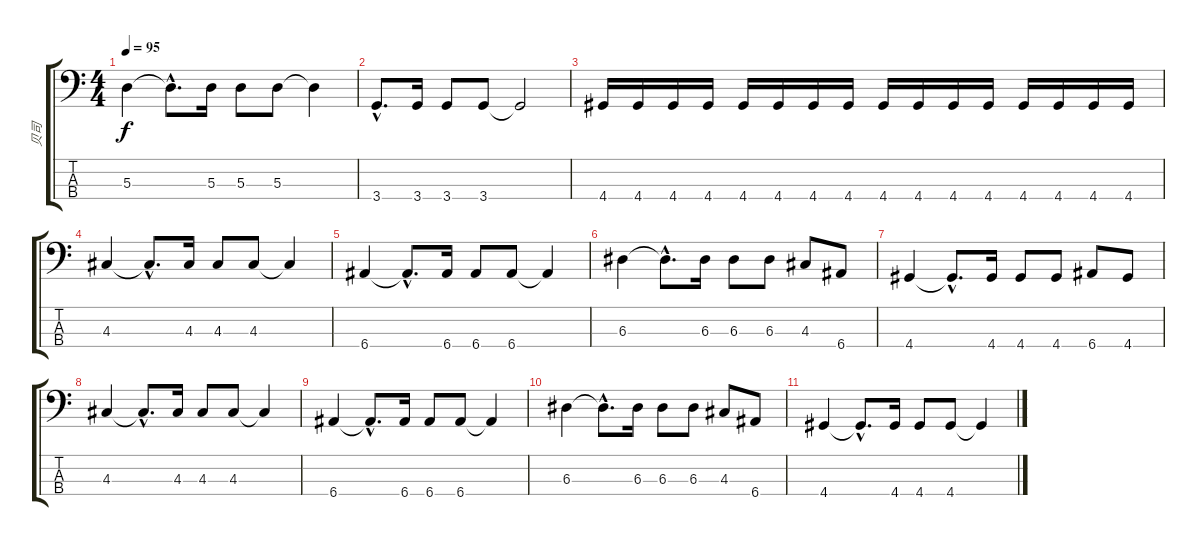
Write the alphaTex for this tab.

\track ("贝司" "贝司") {instrument electricbassfinger}
\staff {score tabs}
\tuning (G2 D2 A1 E1) {hide}
\ts (4 4)
\tempo 95
\clef f4
\ks c
5.3.4{dy f} 5.3{hac t}.8{d} 5.3.16 5.3.8 5.3.8 5.3{t}.4 |
3.4{hac}.8{d} 3.4.16 3.4.8 3.4.8 3.4{t}.2 |
4.4.16 4.4.16 4.4.16 4.4.16 4.4.16 4.4.16 4.4.16 4.4.16 4.4.16 4.4.16 4.4.16 4.4.16 4.4.16 4.4.16 4.4.16 4.4.16 |
4.3.4 4.3{hac t}.8{d} 4.3.16 4.3.8 4.3.8 4.3{t}.4 |
6.4.4 6.4{hac t}.8{d} 6.4.16 6.4.8 6.4.8 6.4{t}.4 |
6.3.4 6.3{hac t}.8{d} 6.3.16 6.3.8 6.3.8 4.3.8 6.4.8 |
4.4.4 4.4{hac t}.8{d} 4.4.16 4.4.8 4.4.8 6.4.8 4.4.8 |
4.3.4 4.3{hac t}.8{d} 4.3.16 4.3.8 4.3.8 4.3{t}.4 |
6.4.4 6.4{hac t}.8{d} 6.4.16 6.4.8 6.4.8 6.4{t}.4 |
6.3.4 6.3{hac t}.8{d} 6.3.16 6.3.8 6.3.8 4.3.8 6.4.8 |
4.4.4 4.4{hac t}.8{d} 4.4.16 4.4.8 4.4.8 4.4{t}.4
